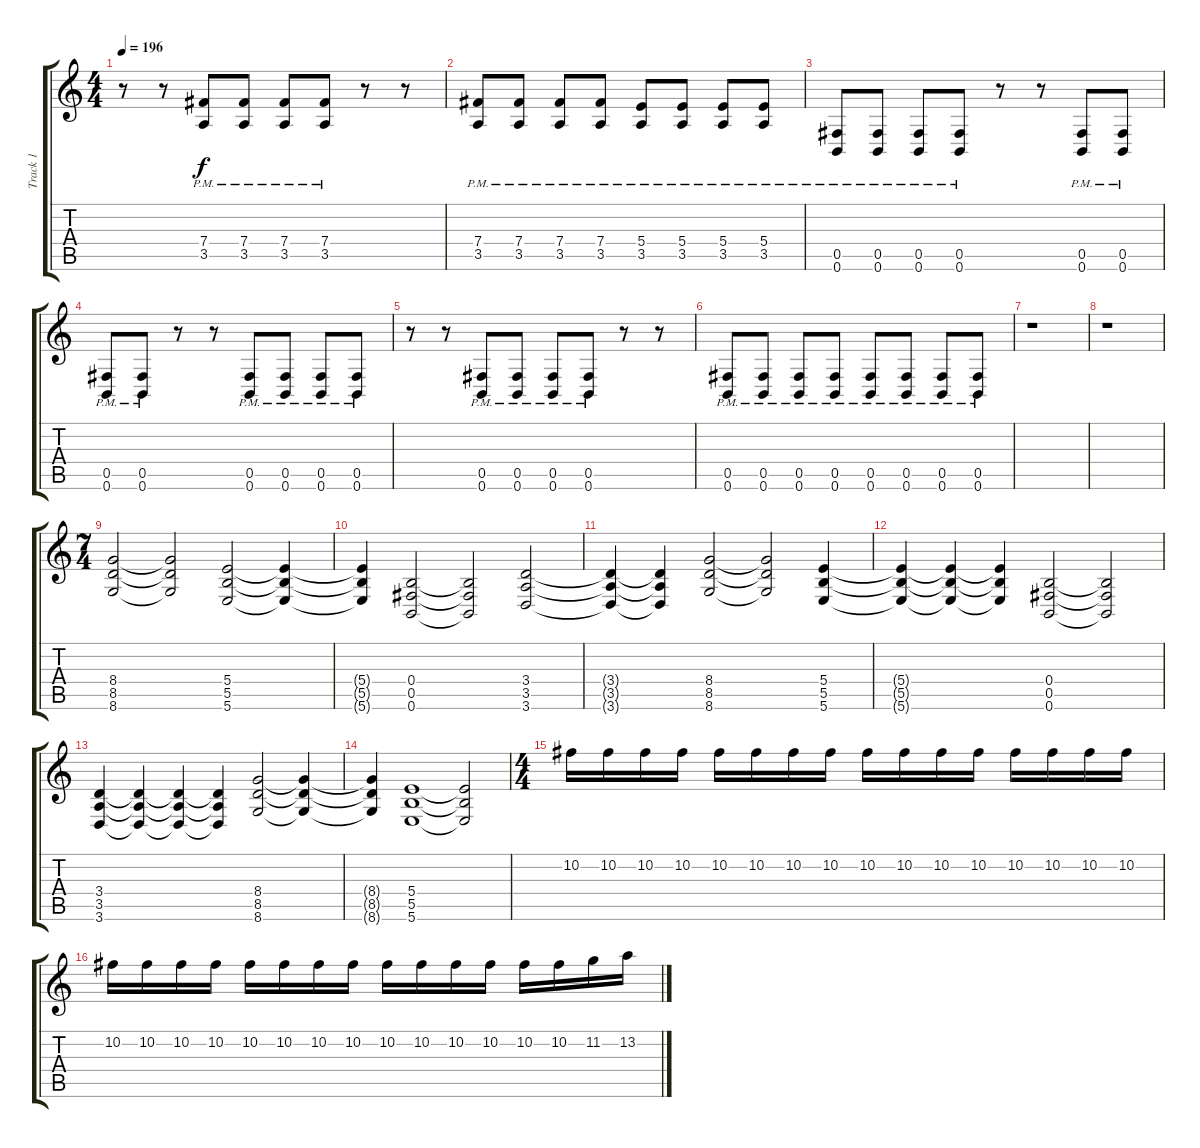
\track ("Track 1" "Track 1") {instrument distortionguitar}
\staff {score tabs}
\tuning (Db4 Ab3 E3 B2 Gb2 B1) {hide}
\ts (4 4)
\tempo 196
\clef g2
\ks c
r.8{dy f} r.8 (7.4{pm} 3.5{pm}).8 (7.4{pm} 3.5{pm}).8 (7.4{pm} 3.5{pm}).8 (7.4{pm} 3.5{pm}).8 r.8 r.8 |
(7.4{pm} 3.5{pm}).8 (7.4{pm} 3.5{pm}).8 (7.4{pm} 3.5{pm}).8 (7.4{pm} 3.5{pm}).8 (5.4{pm} 3.5{pm}).8 (5.4{pm} 3.5{pm}).8 (5.4{pm} 3.5{pm}).8 (5.4{pm} 3.5{pm}).8 |
(0.5{pm} 0.6{pm}).8 (0.5{pm} 0.6{pm}).8 (0.5{pm} 0.6{pm}).8 (0.5{pm} 0.6{pm}).8 r.8 r.8 (0.5{pm} 0.6{pm}).8 (0.5{pm} 0.6{pm}).8 |
(0.5{pm} 0.6{pm}).8 (0.5{pm} 0.6{pm}).8 r.8 r.8 (0.5{pm} 0.6{pm}).8 (0.5{pm} 0.6{pm}).8 (0.5{pm} 0.6{pm}).8 (0.5{pm} 0.6{pm}).8 |
r.8 r.8 (0.5{pm} 0.6{pm}).8 (0.5{pm} 0.6{pm}).8 (0.5{pm} 0.6{pm}).8 (0.5{pm} 0.6{pm}).8 r.8 r.8 |
(0.5{pm} 0.6{pm}).8 (0.5{pm} 0.6{pm}).8 (0.5{pm} 0.6{pm}).8 (0.5{pm} 0.6{pm}).8 (0.5{pm} 0.6{pm}).8 (0.5{pm} 0.6{pm}).8 (0.5{pm} 0.6{pm}).8 (0.5{pm} 0.6{pm}).8 |
r.1 |
r.1 |
\ts (7 4)
(8.4 8.5 8.6).2 (8.4{t} 8.5{t} 8.6{t}).2 (5.4 5.5 5.6).2 (5.4{t} 5.5{t} 5.6{t}).4 |
(5.4{t} 5.5{t} 5.6{t}).4 (0.4 0.5 0.6).2 (0.4{t} 0.5{t} 0.6{t}).2 (3.4 3.5 3.6).2 |
(3.4{t} 3.5{t} 3.6{t}).4 (3.4{t} 3.5{t} 3.6{t}).4 (8.4 8.5 8.6).2 (8.4{t} 8.5{t} 8.6{t}).2 (5.4 5.5 5.6).4 |
(5.4{t} 5.5{t} 5.6{t}).4 (5.4{t} 5.5{t} 5.6{t}).4 (5.4{t} 5.5{t} 5.6{t}).4 (0.4 0.5 0.6).2 (0.4{t} 0.5{t} 0.6{t}).2 |
(3.4 3.5 3.6).4 (3.4{t} 3.5{t} 3.6{t}).4 (3.4{t} 3.5{t} 3.6{t}).4 (3.4{t} 3.5{t} 3.6{t}).4 (8.4 8.5 8.6).2 (8.4{t} 8.5{t} 8.6{t}).4 |
(8.4{t} 8.5{t} 8.6{t}).4 (5.4 5.5 5.6).1 (5.4{t} 5.5{t} 5.6{t}).2 |
\ts (4 4)
10.2.16 10.2.16 10.2.16 10.2.16 10.2.16 10.2.16 10.2.16 10.2.16 10.2.16 10.2.16 10.2.16 10.2.16 10.2.16 10.2.16 10.2.16 10.2.16 |
10.2.16 10.2.16 10.2.16 10.2.16 10.2.16 10.2.16 10.2.16 10.2.16 10.2.16 10.2.16 10.2.16 10.2.16 10.2.16 10.2.16 11.2.16 13.2.16
